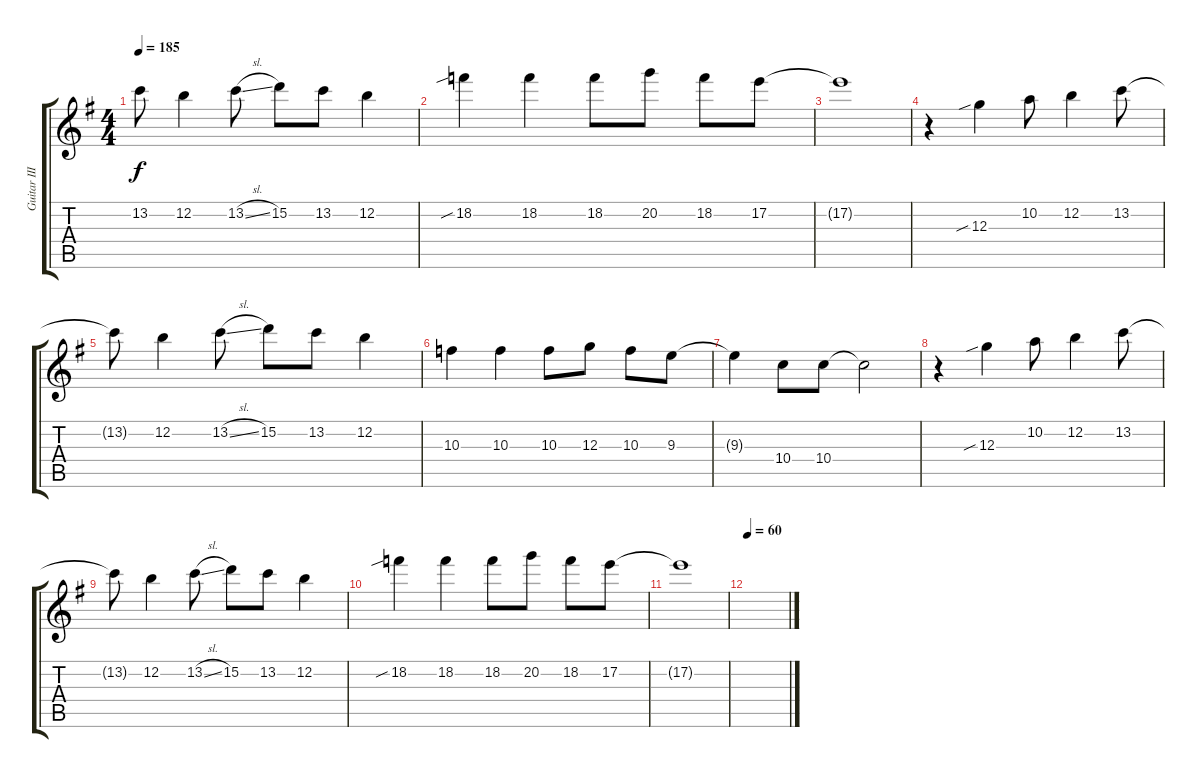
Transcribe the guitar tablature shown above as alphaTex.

\track ("Guitar III" "Guitar III") {instrument distortionguitar}
\staff {score tabs}
\tuning (E4 B3 G3 D3 A2 E2) {hide}
\ts (4 4)
\tempo 185
\clef g2
\ks g
13.2{t}.8{dy f} 12.2.4 13.2{sl}.8 15.2.8 13.2.8 12.2.4 |
18.2{sib}.4 18.2.4 18.2.8 20.2.8 18.2.8 17.2.8 |
17.2{t}.1 |
r.4 12.3{sib}.4 10.2.8 12.2.4 13.2.8 |
13.2{t}.8 12.2.4 13.2{sl}.8 15.2.8 13.2.8 12.2.4 |
10.3.4 10.3.4 10.3.8 12.3.8 10.3.8 9.3.8 |
9.3{t}.4 10.4.8 10.4.8 10.4{t}.2 |
r.4 12.3{sib}.4 10.2.8 12.2.4 13.2.8 |
13.2{t}.8 12.2.4 13.2{sl}.8 15.2.8 13.2.8 12.2.4 |
18.2{sib}.4 18.2.4 18.2.8 20.2.8 18.2.8 17.2.8 |
17.2{t}.1 |
\tempo 60
